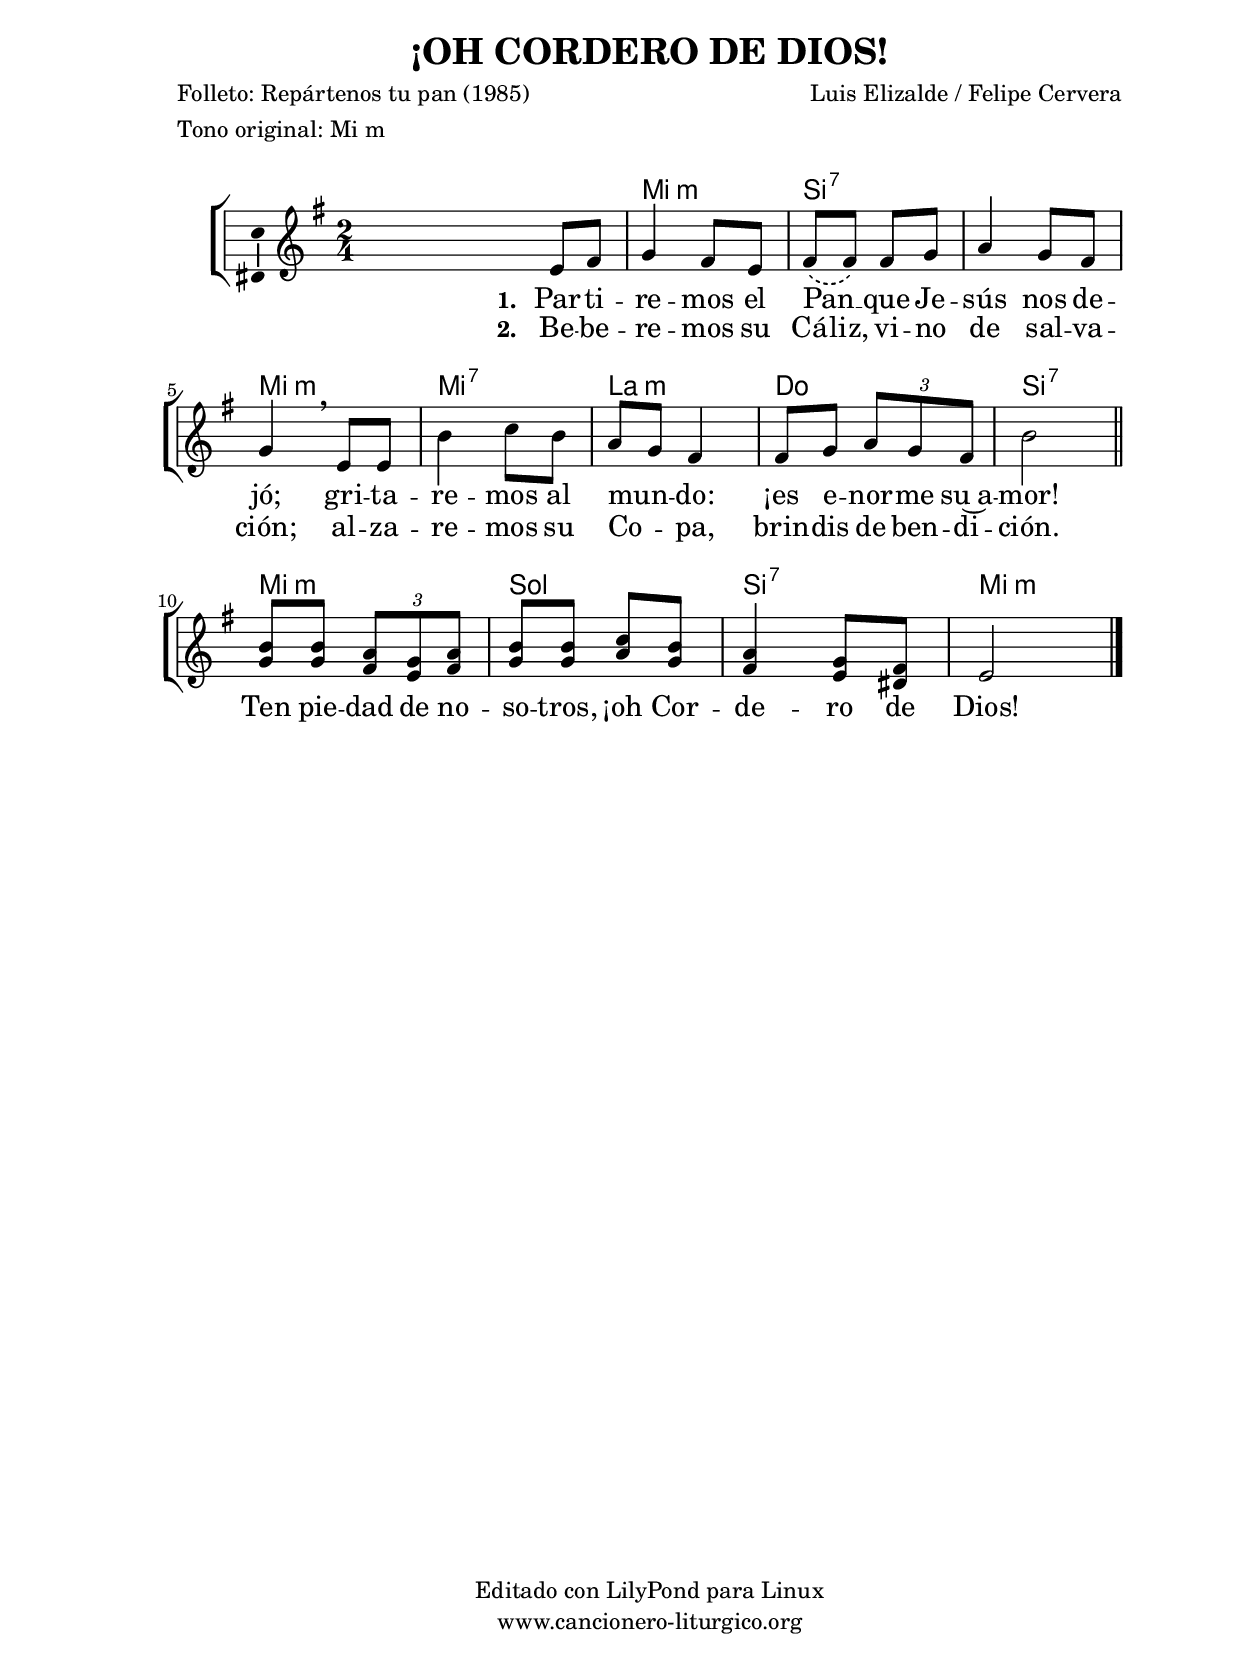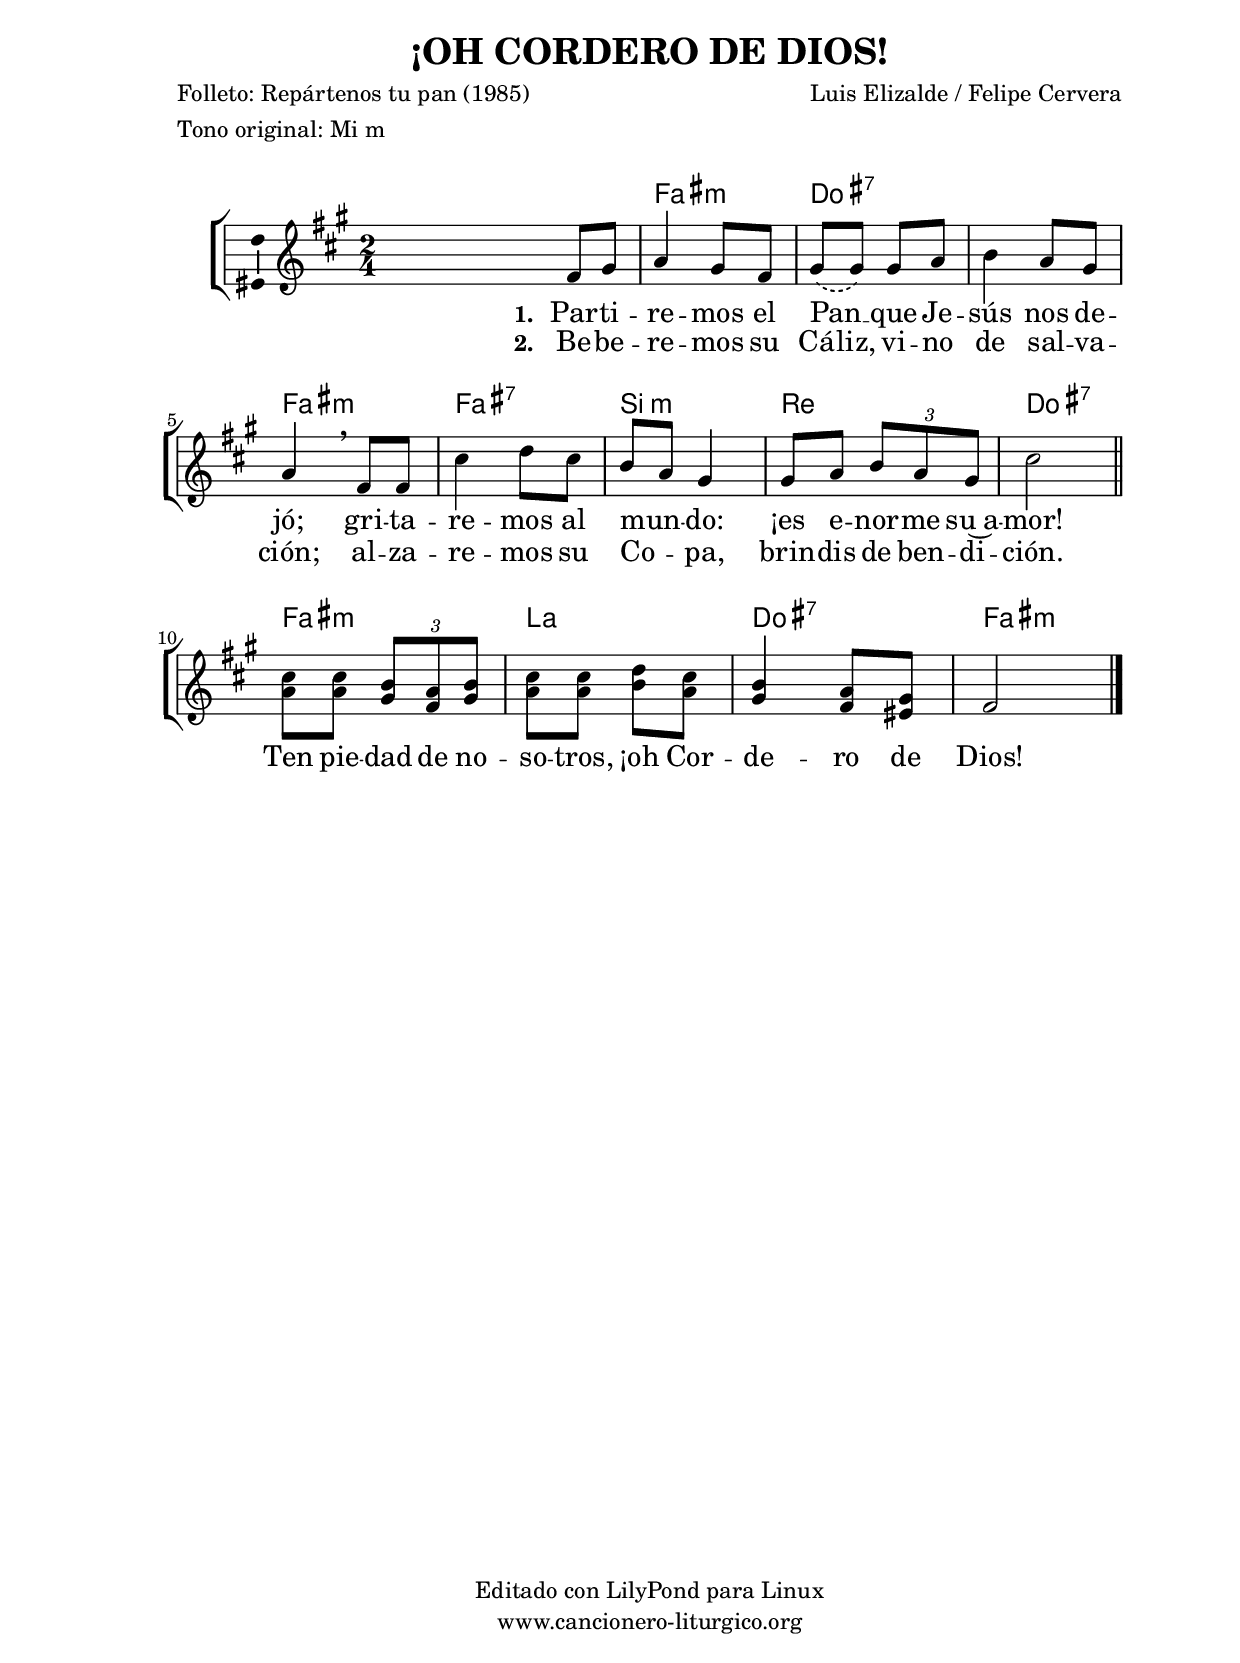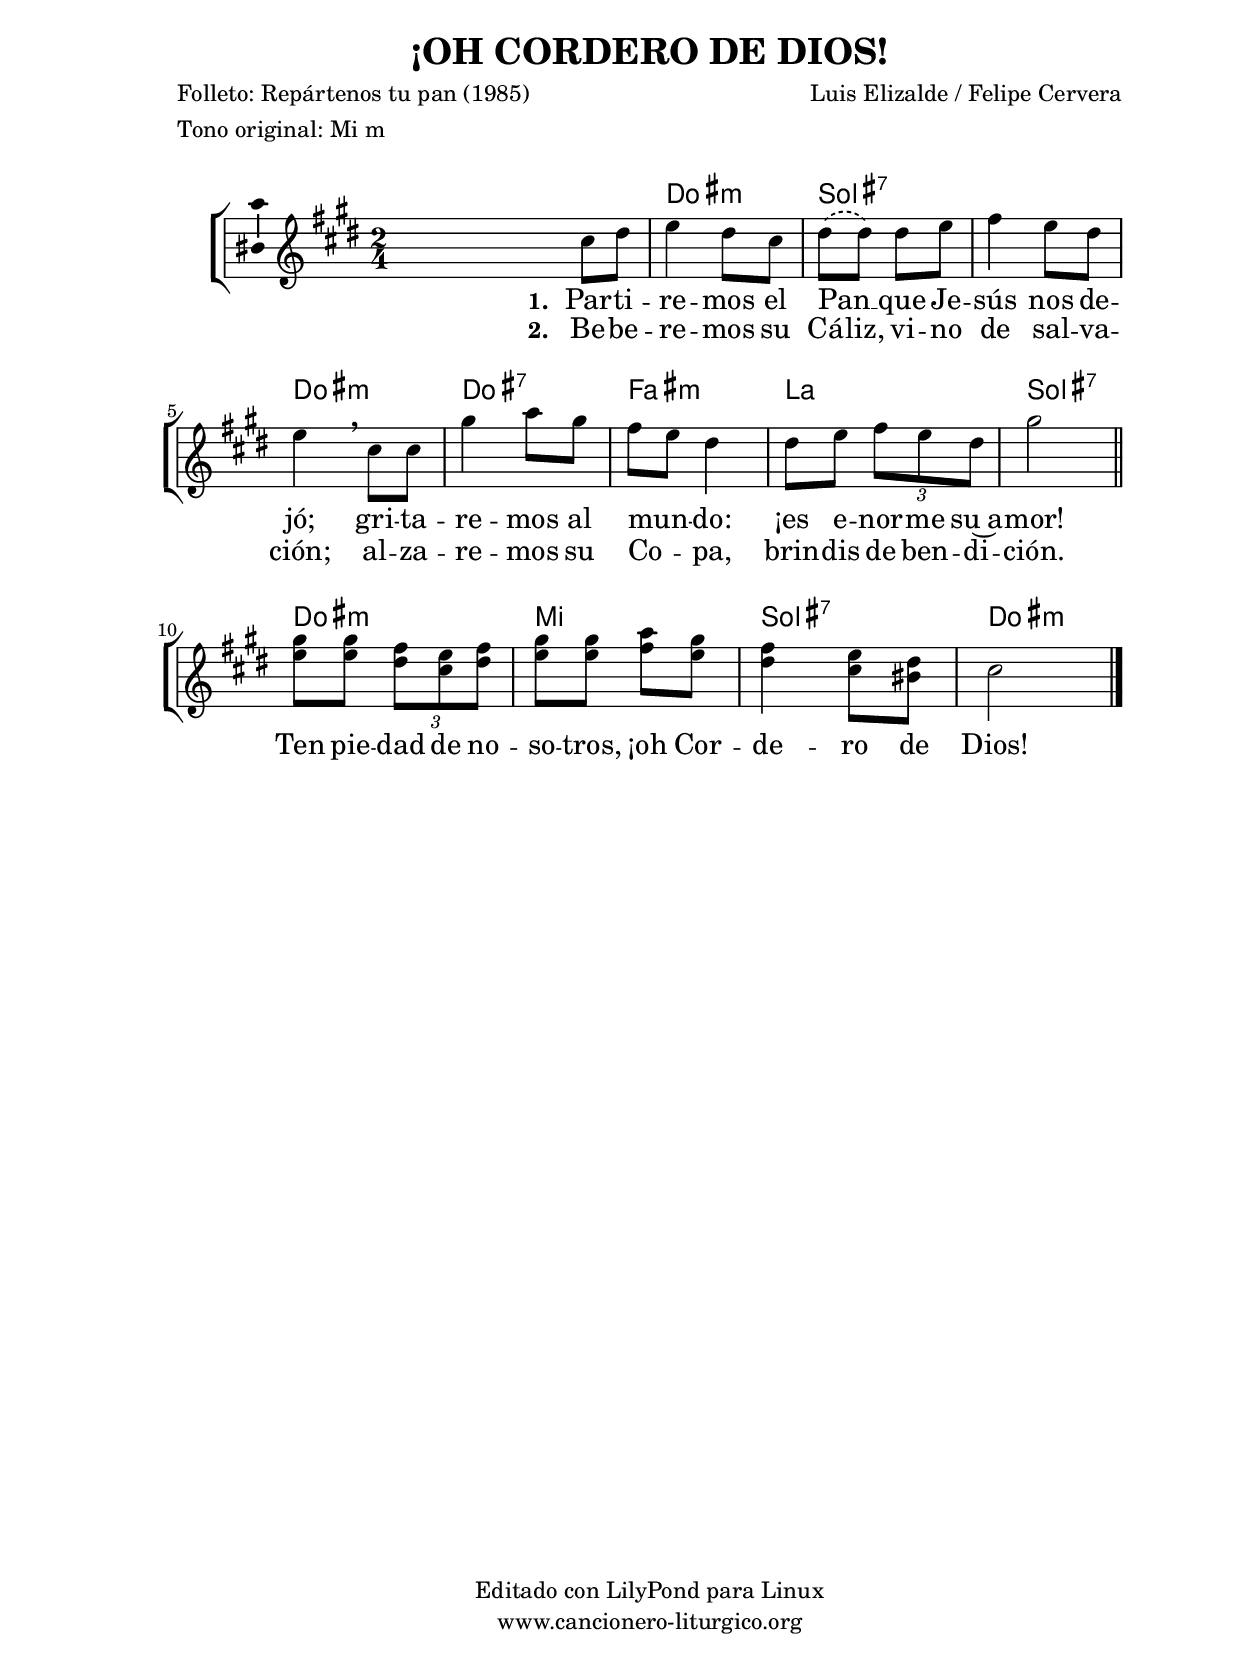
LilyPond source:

%
%para convertir .midi en .wav:
%timidity filename.midi -Ow -o finename.wav
%
%
%Para convertir de .wav a .mp3:
%lame -h -m j filename.wav
%
%
%para escuchar el midi:
%timidity nombrefichero.midi
%


%versión de lilypond para la que se ha escrito esta partitura:
\version "2.16.0"

	%Tamaño papel
	#(set-default-paper-size "a4")
	%Tamaño partitura
	#(set-global-staff-size 20)
	%No responde al pulsar sobre una nota
	#(ly:set-option 'point-and-click #f)

%parámetros del encabezamiento:
\header {
	title = "¡OH CORDERO DE DIOS!"
	subtitle = ""
	composer = "Luis Elizalde / Felipe Cervera"
	poet = "Folleto: Repártenos tu pan (1985)"
	meter = "Tono original: Mi m"
	arranger = ""
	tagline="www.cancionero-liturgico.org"
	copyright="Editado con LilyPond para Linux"
	}

%parámetros asociados al papel:
\paper  {
	oddHeaderMarkup = \markup {\fill-line { \on-the-fly #not-first-page \fromproperty #'header:title \on-the-fly #not-first-page \fromproperty #'header:composer }}
	evenHeaderMarkup = \markup {\fill-line { \fromproperty #'header:composer \fromproperty #'header:title }}
	#(set-paper-size "a4")
	print-page-number = ##f
	first-page-number = 1
	print-first-page-number = ##f
%	head-separation = 3.0 \cm
	top-margin = 2.0 \cm
	bottom-margin = 0.5\cm
%%%	bottom-margin = -2.0\cm
	left-margin = 3.0 \cm
	line-width = 16.0 \cm 
	indent = 8\mm
	interscoreline = 2.\mm
	between-system-space = 15\mm
%	para que las partituras no llenen la hoja:
	ragged-bottom = ##t
%	idem para la última hoja:
	ragged-last-bottom = ##f
%	para que las partituras llenen el ancho del papel:
	ragged-last = ##f
	after-title-space = 2.5 \cm
%page-count=1
%system-count=8

	%Flexible Vertical Spacing
%	markup-markup-spacing =
%	#'((basic-distance . 15) (minimum-distance . 15) (padding . 3))
	markup-system-spacing =
	#'((basic-distance . 15) (minimum-distance . 15) (padding . 3))
	system-system-spacing =
	#'((basic-distance . 15) (minimum-distance . 15) (padding . 3))
	score-system-spacing =
	#'((basic-distance . 15) (minimum-distance . 15) (padding . 5))
%	top-system-spacing = % header
%	#'((basic-distance . 8) (minimum-distance . 0) (padding . 0))
%	top-markup-spacing =
%	#'((basic-distance . 20) (minimum-distance . 20) (padding . 0))
	last-bottom-spacing = % footer
	#'((basic-distance . 5) (minimum-distance . 5) (padding . 0))
%	score-markup-spacing =
%	#'((basic-distance . 16) (minimum-distance . 13) (padding . 0))

	}


%parámetros que afectan a toda la partitura:
global =  {
	%clave de sol (G):
	\clef G
	%armadura:
%	\transpose g f
	\key e \minor
	\tempo 4=100
	\set Score.tempoHideNote = ##t
	}


acordes = {
	\italianChords
	\chordmode {
%	\transpose g f
{

s2
e2:m b:7 b:7 e:m e:7 a:m c b:7
e2:m g b:7 e:m

	}
	}
}

melodia = 
%	\transpose g f
{
	\relative c'{
	\time 2/4

\phrasingSlurDashed

s4 e8 fis
g4 fis8 e
fis8 \(fis\) fis g
a4 g8 fis
g4 \breathe e8 e
b'4 c8 b
a8 g fis4
fis8 g \times 2/3 {a8 g fis}
b2

\bar "||"
\break

<<
{
b8 b \times 2/3 {a8 g a}
b8 b c b
a4 g8 fis
}
{
g8 g \times 2/3 {fis8 e fis}
g8 g a g
fis4 e8 dis
}
>>
e2

	\bar "|."
	}
	}


texto = \lyricmode {
\set stanza =#"1. " Par -- ti -- re -- mos el Pan __ _ que Je -- sús nos de -- jó;
gri -- ta -- re -- mos al mun -- _ do: ¡es e -- nor -- me su~a -- mor!
Ten pie -- dad de no -- so -- tros, ¡oh Cor -- de -- ro de Dios!

	}

textodos = \lyricmode {
\set stanza =#"2. " Be -- be -- re -- mos su Cá -- liz, vi -- no de sal -- va -- ción;
al -- za -- re -- mos su Co -- _ pa, brin -- dis de ben -- di -- ción.

	}

acordesStaff = \context ChordNames = acordesStaff <<
	\set chordChanges = ##t
	\acordes
	>>


vozStaff = \context Voice = vozStaff
\with {\consists "Ambitus_engraver"}
<<
%	\set Staff.instrumentName = ""
%	\set Staff.shortInstrumentName = ""
%	\set Staff.midiInstrument = #"clarinet"
%	\set Staff.midiInstrument = #"cello"
%	\set Staff.midiInstrument = #"flute"
	\set Staff.midiInstrument = #"electric guitar (jazz)"
%	\set Staff.midiInstrument = #"english horn"
%	\set Staff.midiInstrument = #"violin"
%	\set Staff.midiInstrument = #"glockenspiel"
	\set Staff.midiMinimumVolume = #0.7
	\set Staff.midiMaximumVolume = #0.9
	\global
	\melodia
	>>

textoStaff = \context Lyrics = textoStaff <<
	\lyricsto vozStaff \texto
	>>

textodosStaff = \context Lyrics = textodosStaff <<
	\lyricsto vozStaff \textodos
	>>


\book {
	\score {
		\context ChoirStaff {
			\override StaffGroup.SystemStartBracket #'collapse-height = #1
			\override Score.SystemStartBar #'collapse-height = #1
			<<
			\acordesStaff
			\vozStaff
			\textoStaff
			\textodosStaff
			>>
		}
		\layout {
	    		\context {
				\Lyrics
				\override LyricText #'font-size = #2
				}
	   		 \context {
				\Score
				\override StaffSymbol #'staff-space = #(magstep +3)
				}
			}
		}
	\score {
		\unfoldRepeats
		\context ChoirStaff {
			<<
			\acordesStaff
			\vozStaff
			>>
		}
		\midi {
	  		\context {
	  			\Score
				tempoWholesPerMinute = #(ly:make-moment 70 4)
				}
			}
		}
	}



#(define output-suffix "C")
\book {
	\score {
		\context ChoirStaff {
			\override StaffGroup.SystemStartBracket #'collapse-height = #1
			\override Score.SystemStartBar #'collapse-height = #1
\transpose c d
			<<
			\acordesStaff
			\vozStaff
			\textoStaff
			\textodosStaff
			>>
			}
		\layout {
	    		\context {
				\Lyrics
				\override LyricText #'font-size = #2
				}
	   		 \context {
				\Score
				\override StaffSymbol #'staff-space = #(magstep +3)
				}
			}
		}
	}

#(define output-suffix "S")
\book {
	\score {
		\context ChoirStaff {
			\override StaffGroup.SystemStartBracket #'collapse-height = #1
			\override Score.SystemStartBar #'collapse-height = #1
\transpose c a
			<<
			\acordesStaff
			\vozStaff
			\textoStaff
			\textodosStaff
			>>
			}
		\layout {
	    		\context {
				\Lyrics
				\override LyricText #'font-size = #2
				}
	   		 \context {
				\Score
				\override StaffSymbol #'staff-space = #(magstep +3)
				}
			}
		}
	}


